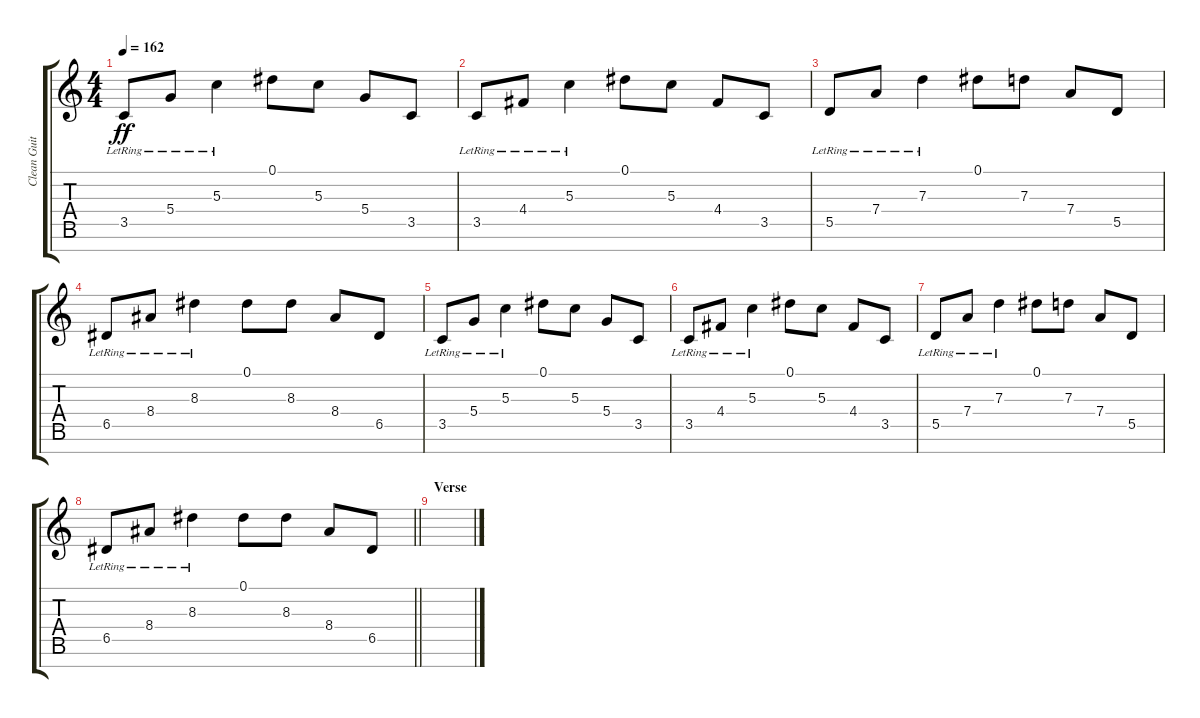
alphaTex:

\track ("Clean Guitar (alt tuning)" "Clean Guit") {instrument electricguitarjazz}
\staff {score tabs}
\tuning (Eb4 B3 G3 D3 A2 E2 B1) {hide}
\ts (4 4)
\tempo 162
\clef g2
\ks c
3.5{lr}.8{dy ff} 5.4{lr}.8 5.3{lr}.4 0.1.8 5.3.8 5.4.8 3.5.8 |
3.5{lr}.8 4.4{lr}.8 5.3{lr}.4 0.1.8 5.3.8 4.4.8 3.5.8 |
5.5{lr}.8 7.4{lr}.8 7.3{lr}.4 0.1.8 7.3.8 7.4.8 5.5.8 |
6.5{lr}.8 8.4{lr}.8 8.3{lr}.4 0.1.8 8.3.8 8.4.8 6.5.8 |
3.5{lr}.8 5.4{lr}.8 5.3{lr}.4 0.1.8 5.3.8 5.4.8 3.5.8 |
3.5{lr}.8 4.4{lr}.8 5.3{lr}.4 0.1.8 5.3.8 4.4.8 3.5.8 |
5.5{lr}.8 7.4{lr}.8 7.3{lr}.4 0.1.8 7.3.8 7.4.8 5.5.8 |
\barLineRight lightlight
6.5{lr}.8 8.4{lr}.8 8.3{lr}.4 0.1.8 8.3.8 8.4.8 6.5.8 |
\section ("" "Verse")
